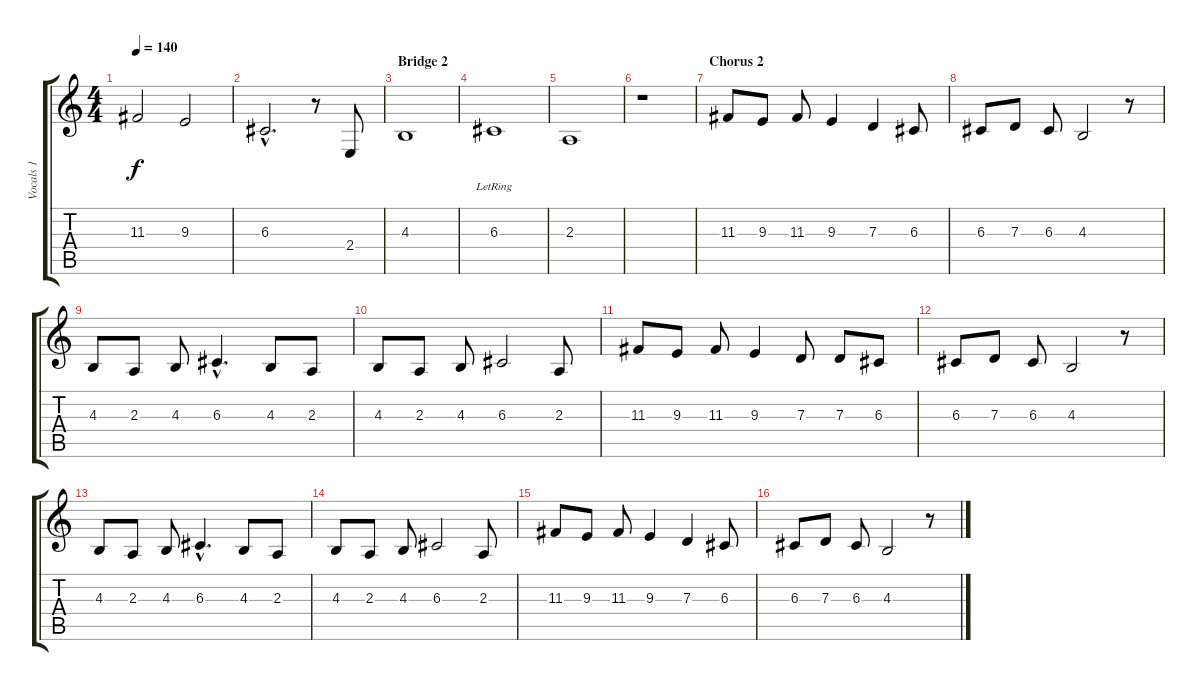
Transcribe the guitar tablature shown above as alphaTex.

\track ("Vocals 1" "Vocals 1") {instrument lead1square}
\staff {score tabs}
\tuning (E4 B3 G3 D3 A2 E2) {hide}
\ts (4 4)
\tempo 140
\clef g2
\ks c
11.3.2{dy f} 9.3.2 |
6.3{hac}.2{d} r.8 2.4.8 |
\section ("" "Bridge 2")
4.3.1 |
6.3{lr}.1 |
2.3.1 |
r.1 |
\section ("" "Chorus 2")
11.3.8 9.3.8 11.3.8 9.3.4 7.3.4 6.3.8 |
6.3.8 7.3.8 6.3.8 4.3.2 r.8 |
4.3.8 2.3.8 4.3.8 6.3{hac}.4{d} 4.3.8 2.3.8 |
4.3.8 2.3.8 4.3.8 6.3.2 2.3.8 |
11.3.8 9.3.8 11.3.8 9.3.4 7.3.8 7.3.8 6.3.8 |
6.3.8 7.3.8 6.3.8 4.3.2 r.8 |
4.3.8 2.3.8 4.3.8 6.3{hac}.4{d} 4.3.8 2.3.8 |
4.3.8 2.3.8 4.3.8 6.3.2 2.3.8 |
11.3.8 9.3.8 11.3.8 9.3.4 7.3.4 6.3.8 |
6.3.8 7.3.8 6.3.8 4.3.2 r.8
